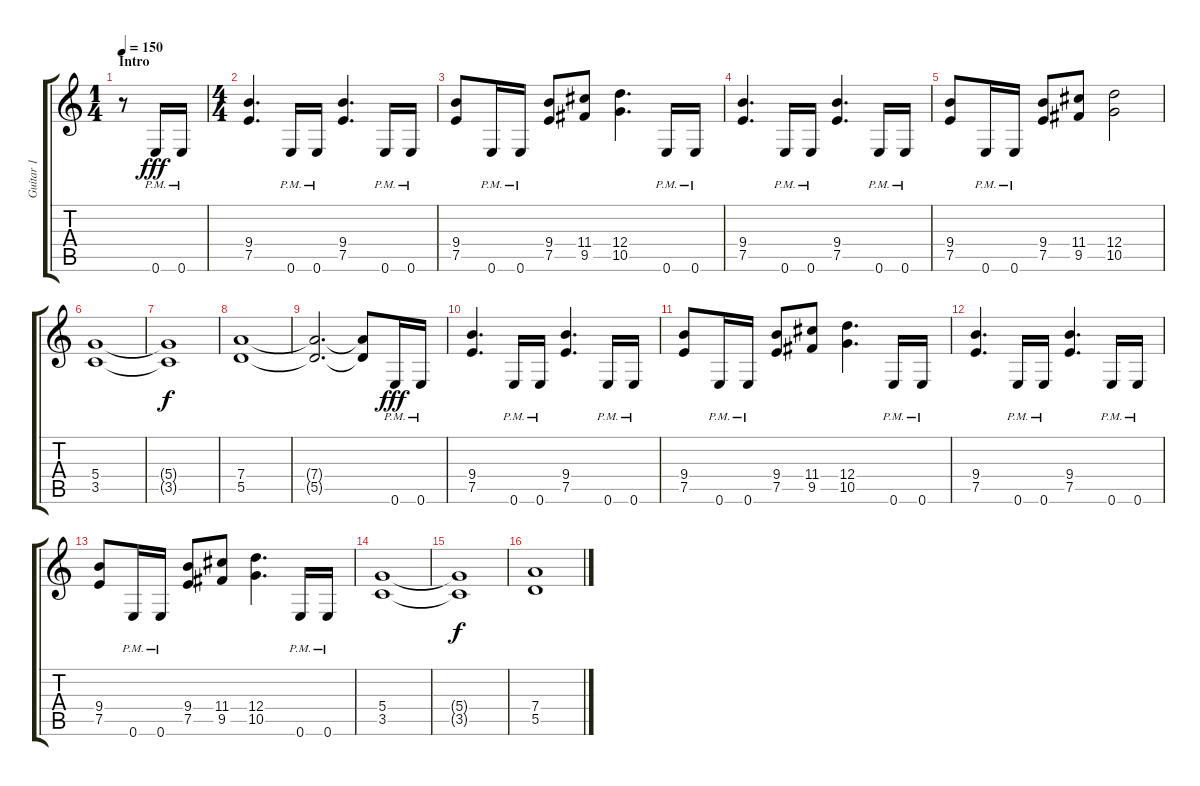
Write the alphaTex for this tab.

\track ("Guitar 1" "Guitar 1") {instrument distortionguitar}
\staff {score tabs}
\tuning (E4 B3 G3 D3 A2 E2) {hide}
\ts (1 4)
\section ("" "Intro")
\tempo 150
\clef g2
\ks c
r.8{dy fff instrument distortionguitar} 0.6{pm}.16 0.6{pm}.16 |
\ts (4 4)
(9.4 7.5).4{d} 0.6{pm}.16 0.6{pm}.16 (9.4 7.5).4{d} 0.6{pm}.16 0.6{pm}.16 |
(9.4 7.5).8 0.6{pm}.16 0.6{pm}.16 (9.4 7.5).8 (11.4 9.5).8 (12.4 10.5).4{d} 0.6{pm}.16 0.6{pm}.16 |
(9.4 7.5).4{d} 0.6{pm}.16 0.6{pm}.16 (9.4 7.5).4{d} 0.6{pm}.16 0.6{pm}.16 |
(9.4 7.5).8 0.6{pm}.16 0.6{pm}.16 (9.4 7.5).8 (11.4 9.5).8 (12.4 10.5).2 |
(5.4 3.5).1 |
(5.4{t} 3.5{t}).1{dy f} |
(7.4 5.5).1 |
(7.4{t} 5.5{t}).2{d} (7.4{t} 5.5{t}).8 0.6{pm}.16{dy fff} 0.6{pm}.16 |
(9.4 7.5).4{d} 0.6{pm}.16 0.6{pm}.16 (9.4 7.5).4{d} 0.6{pm}.16 0.6{pm}.16 |
(9.4 7.5).8 0.6{pm}.16 0.6{pm}.16 (9.4 7.5).8 (11.4 9.5).8 (12.4 10.5).4{d} 0.6{pm}.16 0.6{pm}.16 |
(9.4 7.5).4{d} 0.6{pm}.16 0.6{pm}.16 (9.4 7.5).4{d} 0.6{pm}.16 0.6{pm}.16 |
(9.4 7.5).8 0.6{pm}.16 0.6{pm}.16 (9.4 7.5).8 (11.4 9.5).8 (12.4 10.5).4{d} 0.6{pm}.16 0.6{pm}.16 |
(5.4 3.5).1 |
(5.4{t} 3.5{t}).1{dy f} |
(7.4 5.5).1
